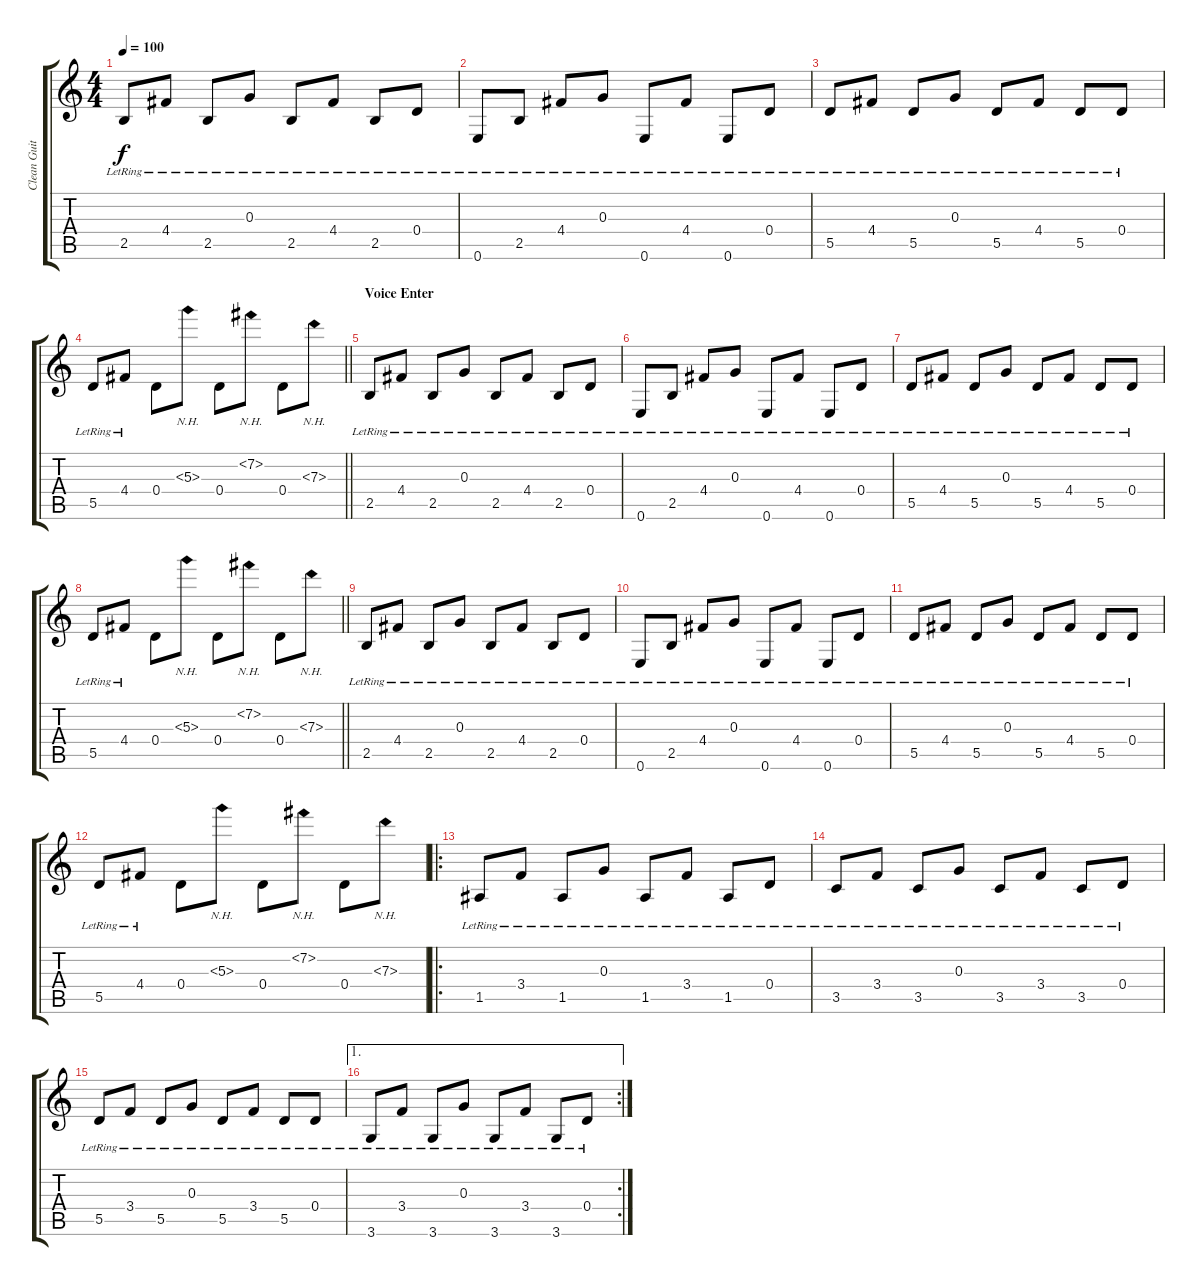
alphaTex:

\track ("Clean Guitar" "Clean Guit") {instrument acousticguitarsteel}
\staff {score tabs}
\tuning (E4 B3 G3 D3 A2 E2) {hide}
\ts (4 4)
\tempo 100
\clef g2
\ks c
2.5{lr}.8{dy f} 4.4{lr}.8 2.5{lr}.8 0.3{lr}.8 2.5{lr}.8 4.4{lr}.8 2.5{lr}.8 0.4{lr}.8 |
0.6{lr}.8 2.5{lr}.8 4.4{lr}.8 0.3{lr}.8 0.6{lr}.8 4.4{lr}.8 0.6{lr}.8 0.4{lr}.8 |
5.5{lr}.8 4.4{lr}.8 5.5{lr}.8 0.3{lr}.8 5.5{lr}.8 4.4{lr}.8 5.5{lr}.8 0.4{lr}.8 |
\barLineRight lightlight
5.5{lr}.8 4.4{lr}.8 0.4.8 5.3{nh}.8 0.4.8 7.2{nh}.8 0.4.8 7.3{nh}.8 |
\section ("" "Voice Enter")
2.5{lr}.8 4.4{lr}.8 2.5{lr}.8 0.3{lr}.8 2.5{lr}.8 4.4{lr}.8 2.5{lr}.8 0.4{lr}.8 |
0.6{lr}.8 2.5{lr}.8 4.4{lr}.8 0.3{lr}.8 0.6{lr}.8 4.4{lr}.8 0.6{lr}.8 0.4{lr}.8 |
5.5{lr}.8 4.4{lr}.8 5.5{lr}.8 0.3{lr}.8 5.5{lr}.8 4.4{lr}.8 5.5{lr}.8 0.4{lr}.8 |
\barLineRight lightlight
5.5{lr}.8 4.4{lr}.8 0.4.8 5.3{nh}.8 0.4.8 7.2{nh}.8 0.4.8 7.3{nh}.8 |
\section ("" "")
2.5{lr}.8 4.4{lr}.8 2.5{lr}.8 0.3{lr}.8 2.5{lr}.8 4.4{lr}.8 2.5{lr}.8 0.4{lr}.8 |
0.6{lr}.8 2.5{lr}.8 4.4{lr}.8 0.3{lr}.8 0.6{lr}.8 4.4{lr}.8 0.6{lr}.8 0.4{lr}.8 |
5.5{lr}.8 4.4{lr}.8 5.5{lr}.8 0.3{lr}.8 5.5{lr}.8 4.4{lr}.8 5.5{lr}.8 0.4{lr}.8 |
5.5{lr}.8 4.4{lr}.8 0.4.8 5.3{nh}.8 0.4.8 7.2{nh}.8 0.4.8 7.3{nh}.8 |
\ro
1.5{lr}.8 3.4{lr}.8 1.5{lr}.8 0.3{lr}.8 1.5{lr}.8 3.4{lr}.8 1.5{lr}.8 0.4{lr}.8 |
3.5{lr}.8 3.4{lr}.8 3.5{lr}.8 0.3{lr}.8 3.5{lr}.8 3.4{lr}.8 3.5{lr}.8 0.4{lr}.8 |
5.5{lr}.8 3.4{lr}.8 5.5{lr}.8 0.3{lr}.8 5.5{lr}.8 3.4{lr}.8 5.5{lr}.8 0.4{lr}.8 |
\ae 1
\rc 2
3.6{lr}.8 3.4{lr}.8 3.6{lr}.8 0.3{lr}.8 3.6{lr}.8 3.4{lr}.8 3.6{lr}.8 0.4{lr}.8
